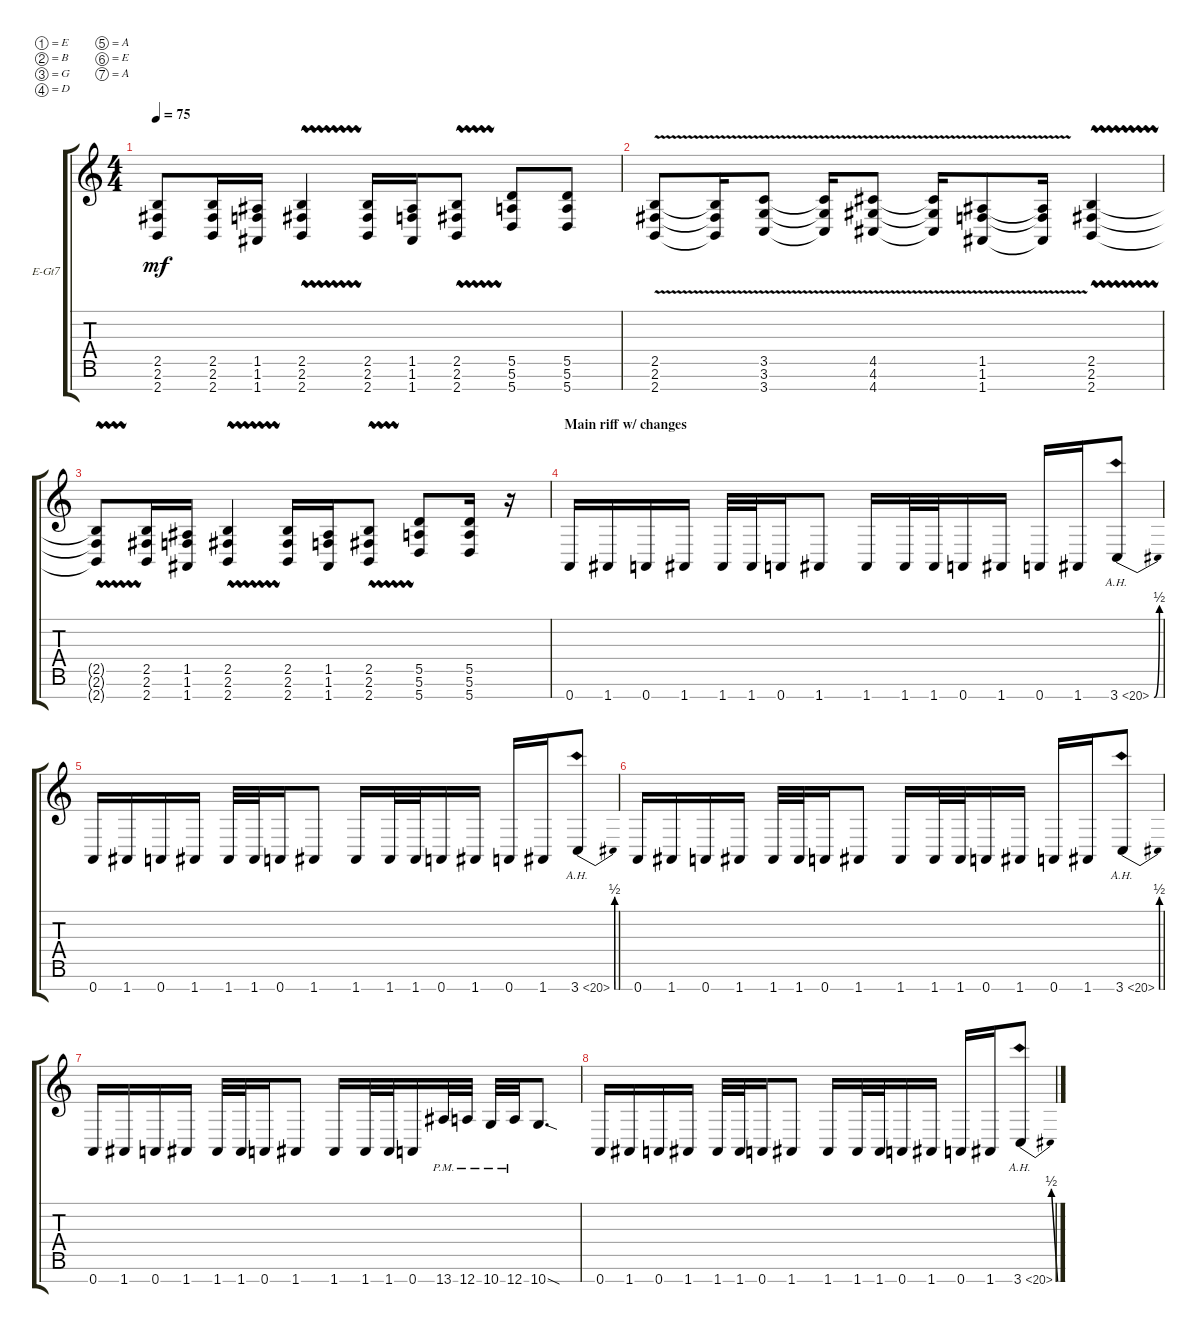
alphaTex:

\defaultSystemsLayout 4
\bracketExtendMode groupsimilarinstruments
\firstSystemTrackNameOrientation horizontal
\otherSystemsTrackNameOrientation horizontal
\track ("Gtr_2" "E-Gt7") {instrument distortionguitar}
\staff {score tabs}
\tuning (E4 B3 G3 D3 A2 E2 A1)
\ts (4 4)
\tempo 75
\clef g2
\scale
0.48592
\ks c
(2.7{t} 2.6{t} 2.5{t}).8{dy mf} (2.7 2.6 2.5).16 (1.7 1.6 1.5).16 (2.7{vw} 2.6 2.5).4 (2.7 2.6 2.5).16 (1.7 1.6 1.5).16 (2.7{vw} 2.6 2.5).8 (5.7 5.6 5.5).8 (5.7 5.6 5.5).8 |
\scale
0.514123 (2.7{v} 2.6 2.5).8 (2.7{t} 2.6{t} 2.5{t}).16 (3.7{v} 3.6 3.5).8 (3.7{t} 3.6{t} 3.5{t}).16 (4.7{v} 4.6 4.5).8 (4.7{t} 4.6{t} 4.5{t}).16 (1.7{v} 1.6 1.5).8 (1.7{t} 1.6{t} 1.5{t}).16 (2.7{vw} 2.6 2.5).4 |
\scale
0.485851 (2.7{t} 2.6{t} 2.5{t}).8 (2.7 2.6 2.5).16 (1.7 1.6 1.5).16 (2.7{vw} 2.6 2.5).4 (2.7 2.6 2.5).16 (1.7 1.6 1.5).16 (2.7{vw} 2.6 2.5).8 (5.7 5.6 5.5).8 (5.7 5.6 5.5).16 r.16 |
\section ("" "Main riff w/ changes")
0.7.16 1.7.16 0.7.16 1.7.16 1.7.32 1.7.32 0.7.16 1.7.8 1.7.16 1.7.32 1.7.32 0.7.16 1.7.16 0.7.16 1.7.16 3.7{be (bend 0 0 39 2) ah 17}.8 |
0.7.16 1.7.16 0.7.16 1.7.16 1.7.32 1.7.32 0.7.16 1.7.8 1.7.16 1.7.32 1.7.32 0.7.16 1.7.16 0.7.16 1.7.16 3.7{be (bend 0 0 39 2) ah 17}.8 |
0.7.16 1.7.16 0.7.16 1.7.16 1.7.32 1.7.32 0.7.16 1.7.8 1.7.16 1.7.32 1.7.32 0.7.16 1.7.16 0.7.16 1.7.16 3.7{be (bend 0 0 39 2) ah 17}.8 |
0.7.16 1.7.16 0.7.16 1.7.16 1.7.32 1.7.32 0.7.16 1.7.8 1.7.16 1.7.32 1.7.32 0.7.16 13.7{pm}.32 12.7{pm}.32 10.7{pm}.32 12.7{pm}.32 10.7{sod}.8{d} |
0.7.16 1.7.16 0.7.16 1.7.16 1.7.32 1.7.32 0.7.16 1.7.8 1.7.16 1.7.32 1.7.32 0.7.16 1.7.16 0.7.16 1.7.16 3.7{be (bend 0 0 39 2) ah 17}.8
